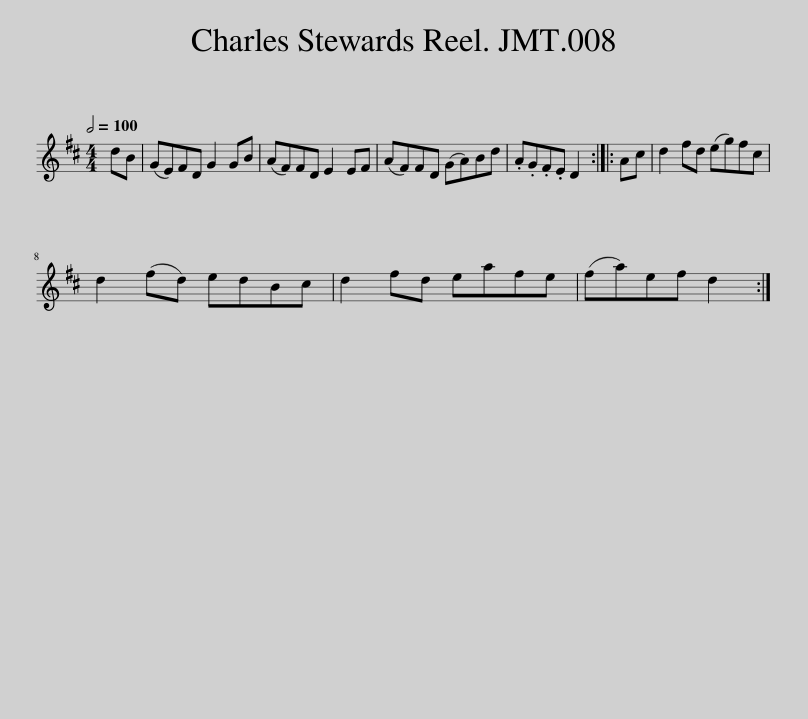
X:1
L:1/8
Q:1/2=100
M:4/4
I:linebreak $
K:D
V:1 treble
V:1
 dB | (GE)FD G2 GB | (AF)FD E2 EF | (AF)FD (GA)Bd | .A.G.F.E D2 :: %5
 Ac | d2 fd (eg)fc |$ d2 (fd) edBc | d2 fd eafe | (fa)ef d2 :| %10
